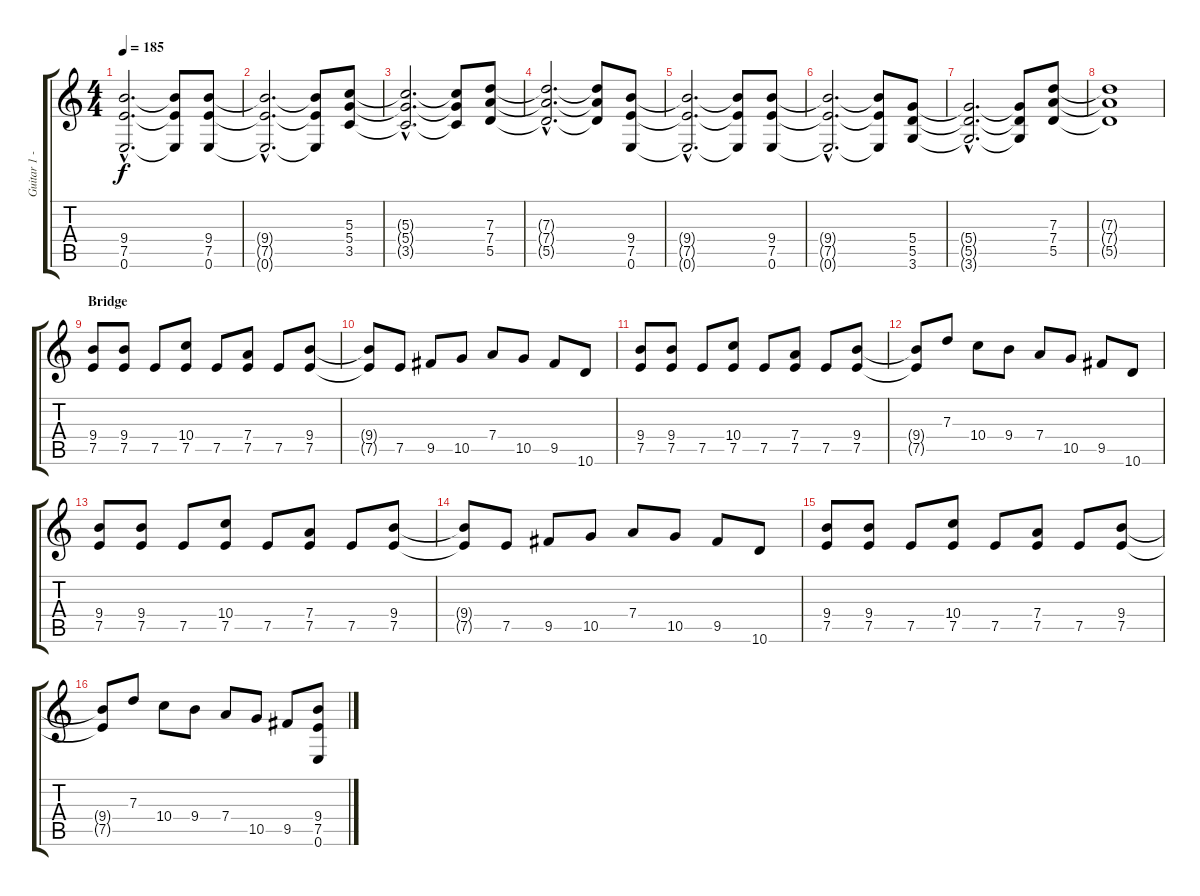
\track ("Guitar 1 - Murray" "Guitar 1 -") {instrument distortionguitar}
\staff {score tabs}
\tuning (E4 B3 G3 D3 A2 E2) {hide}
\ts (4 4)
\section ("" "")
\tempo 185
\clef g2
\ks c
(9.4{hac t} 7.5{hac t} 0.6{hac t}).2{d dy f} (9.4{t} 7.5{t} 0.6{t}).8 (9.4 7.5 0.6).8 |
(9.4{hac t} 7.5{hac t} 0.6{hac t}).2{d} (9.4{t} 7.5{t} 0.6{t}).8 (5.3 5.4 3.5).8 |
(5.3{hac t} 5.4{hac t} 3.5{hac t}).2{d} (5.3{t} 5.4{t} 3.5{t}).8 (7.3 7.4 5.5).8 |
(7.3{hac t} 7.4{hac t} 5.5{hac t}).2{d} (7.3{t} 7.4{t} 5.5{t}).8 (9.4 7.5 0.6).8 |
(9.4{hac t} 7.5{hac t} 0.6{hac t}).2{d} (9.4{t} 7.5{t} 0.6{t}).8 (9.4 7.5 0.6).8 |
(9.4{hac t} 7.5{hac t} 0.6{hac t}).2{d} (9.4{t} 7.5{t} 0.6{t}).8 (5.4 5.5 3.6).8 |
(5.4{hac t} 5.5{hac t} 3.6{hac t}).2{d} (5.4{t} 5.5{t} 3.6{t}).8 (7.3 7.4 5.5).8 |
(7.3{t} 7.4{t} 5.5{t}).1 |
\section ("" "Bridge")
(9.4 7.5).8 (9.4 7.5).8 7.5.8 (10.4 7.5).8 7.5.8 (7.4 7.5).8 7.5.8 (9.4 7.5).8 |
(9.4{t} 7.5{t}).8 7.5.8 9.5.8 10.5.8 7.4.8 10.5.8 9.5.8 10.6.8 |
(9.4 7.5).8 (9.4 7.5).8 7.5.8 (10.4 7.5).8 7.5.8 (7.4 7.5).8 7.5.8 (9.4 7.5).8 |
(9.4{t} 7.5{t}).8 7.3.8 10.4.8 9.4.8 7.4.8 10.5.8 9.5.8 10.6.8 |
(9.4 7.5).8 (9.4 7.5).8 7.5.8 (10.4 7.5).8 7.5.8 (7.4 7.5).8 7.5.8 (9.4 7.5).8 |
(9.4{t} 7.5{t}).8 7.5.8 9.5.8 10.5.8 7.4.8 10.5.8 9.5.8 10.6.8 |
(9.4 7.5).8 (9.4 7.5).8 7.5.8 (10.4 7.5).8 7.5.8 (7.4 7.5).8 7.5.8 (9.4 7.5).8 |
(9.4{t} 7.5{t}).8 7.3.8 10.4.8 9.4.8 7.4.8 10.5.8 9.5.8 (9.4 7.5 0.6).8
